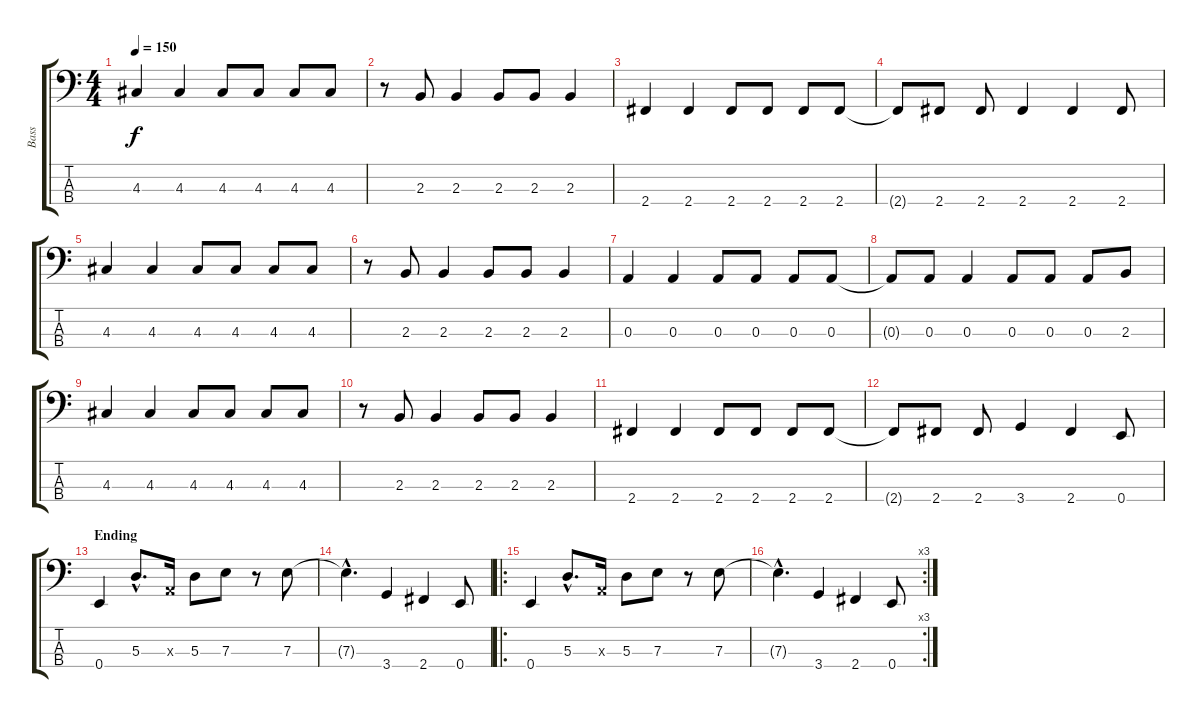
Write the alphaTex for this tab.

\track ("Bass" "Bass") {instrument electricbasspick}
\staff {score tabs}
\tuning (G2 D2 A1 E1) {hide}
\ts (4 4)
\tempo 150
\clef f4
\ks c
4.3.4{dy f} 4.3.4 4.3.8 4.3.8 4.3.8 4.3.8 |
r.8 2.3.8 2.3.4 2.3.8 2.3.8 2.3.4 |
2.4.4 2.4.4 2.4.8 2.4.8 2.4.8 2.4.8 |
2.4{t}.8 2.4.8 2.4.8 2.4.4 2.4.4 2.4.8 |
4.3.4 4.3.4 4.3.8 4.3.8 4.3.8 4.3.8 |
r.8 2.3.8 2.3.4 2.3.8 2.3.8 2.3.4 |
0.3.4 0.3.4 0.3.8 0.3.8 0.3.8 0.3.8 |
0.3{t}.8 0.3.8 0.3.4 0.3.8 0.3.8 0.3.8 2.3.8 |
4.3.4 4.3.4 4.3.8 4.3.8 4.3.8 4.3.8 |
r.8 2.3.8 2.3.4 2.3.8 2.3.8 2.3.4 |
2.4.4 2.4.4 2.4.8 2.4.8 2.4.8 2.4.8 |
2.4{t}.8 2.4.8 2.4.8 3.4.4 2.4.4 0.4.8 |
\section ("" "Ending")
0.4.4 5.3{hac}.8{d} 0.3{x}.16 5.3.8 7.3.8 r.8 7.3.8 |
7.3{hac t}.4{d} 3.4.4 2.4.4 0.4.8 |
\ro
0.4.4 5.3{hac}.8{d} 0.3{x}.16 5.3.8 7.3.8 r.8 7.3.8 |
\rc 3
7.3{hac t}.4{d} 3.4.4 2.4.4 0.4.8
